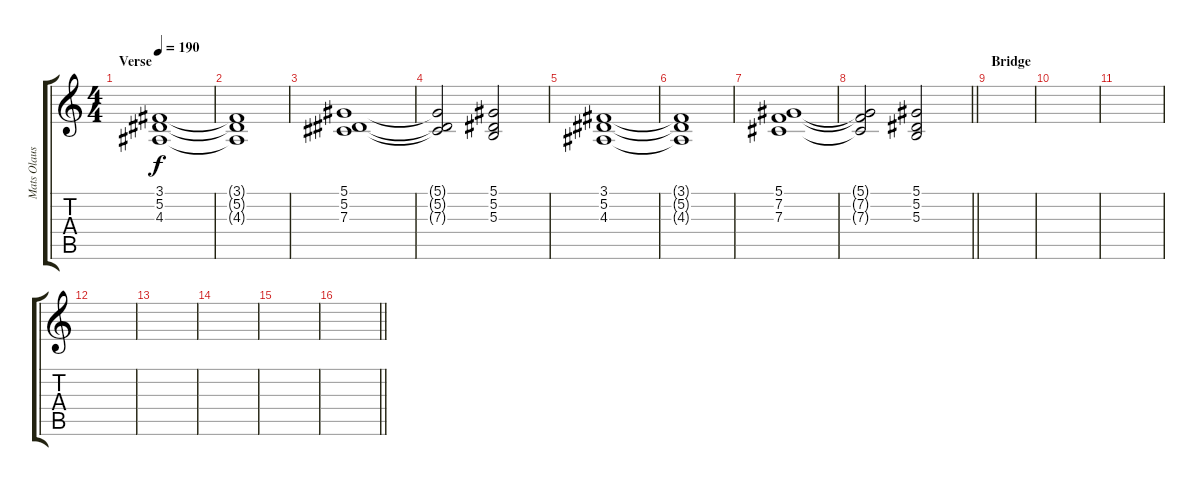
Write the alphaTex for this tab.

\track ("Mats Olausson" "Mats Olaus") {instrument stringensemble1}
\staff {score tabs}
\tuning (Eb4 Bb3 Gb3 Db3 Ab2 Eb2) {hide}
\ts (4 4)
\section ("" "Verse")
\tempo 190
\clef g2
\ks c
(3.1 5.2 4.3).1{dy f} |
(3.1{t} 5.2{t} 4.3{t}).1 |
(5.1 5.2 7.3).1 |
(5.1{t} 5.2{t} 7.3{t}).2 (5.1 5.2 5.3).2 |
(3.1 5.2 4.3).1 |
(3.1{t} 5.2{t} 4.3{t}).1 |
(5.1 7.2 7.3).1 |
\barLineRight lightlight
(5.1{t} 7.2{t} 7.3{t}).2 (5.1 5.2 5.3).2 |
\section ("" "Bridge")
|
|
|
|
|
|
|
\barLineRight lightlight
